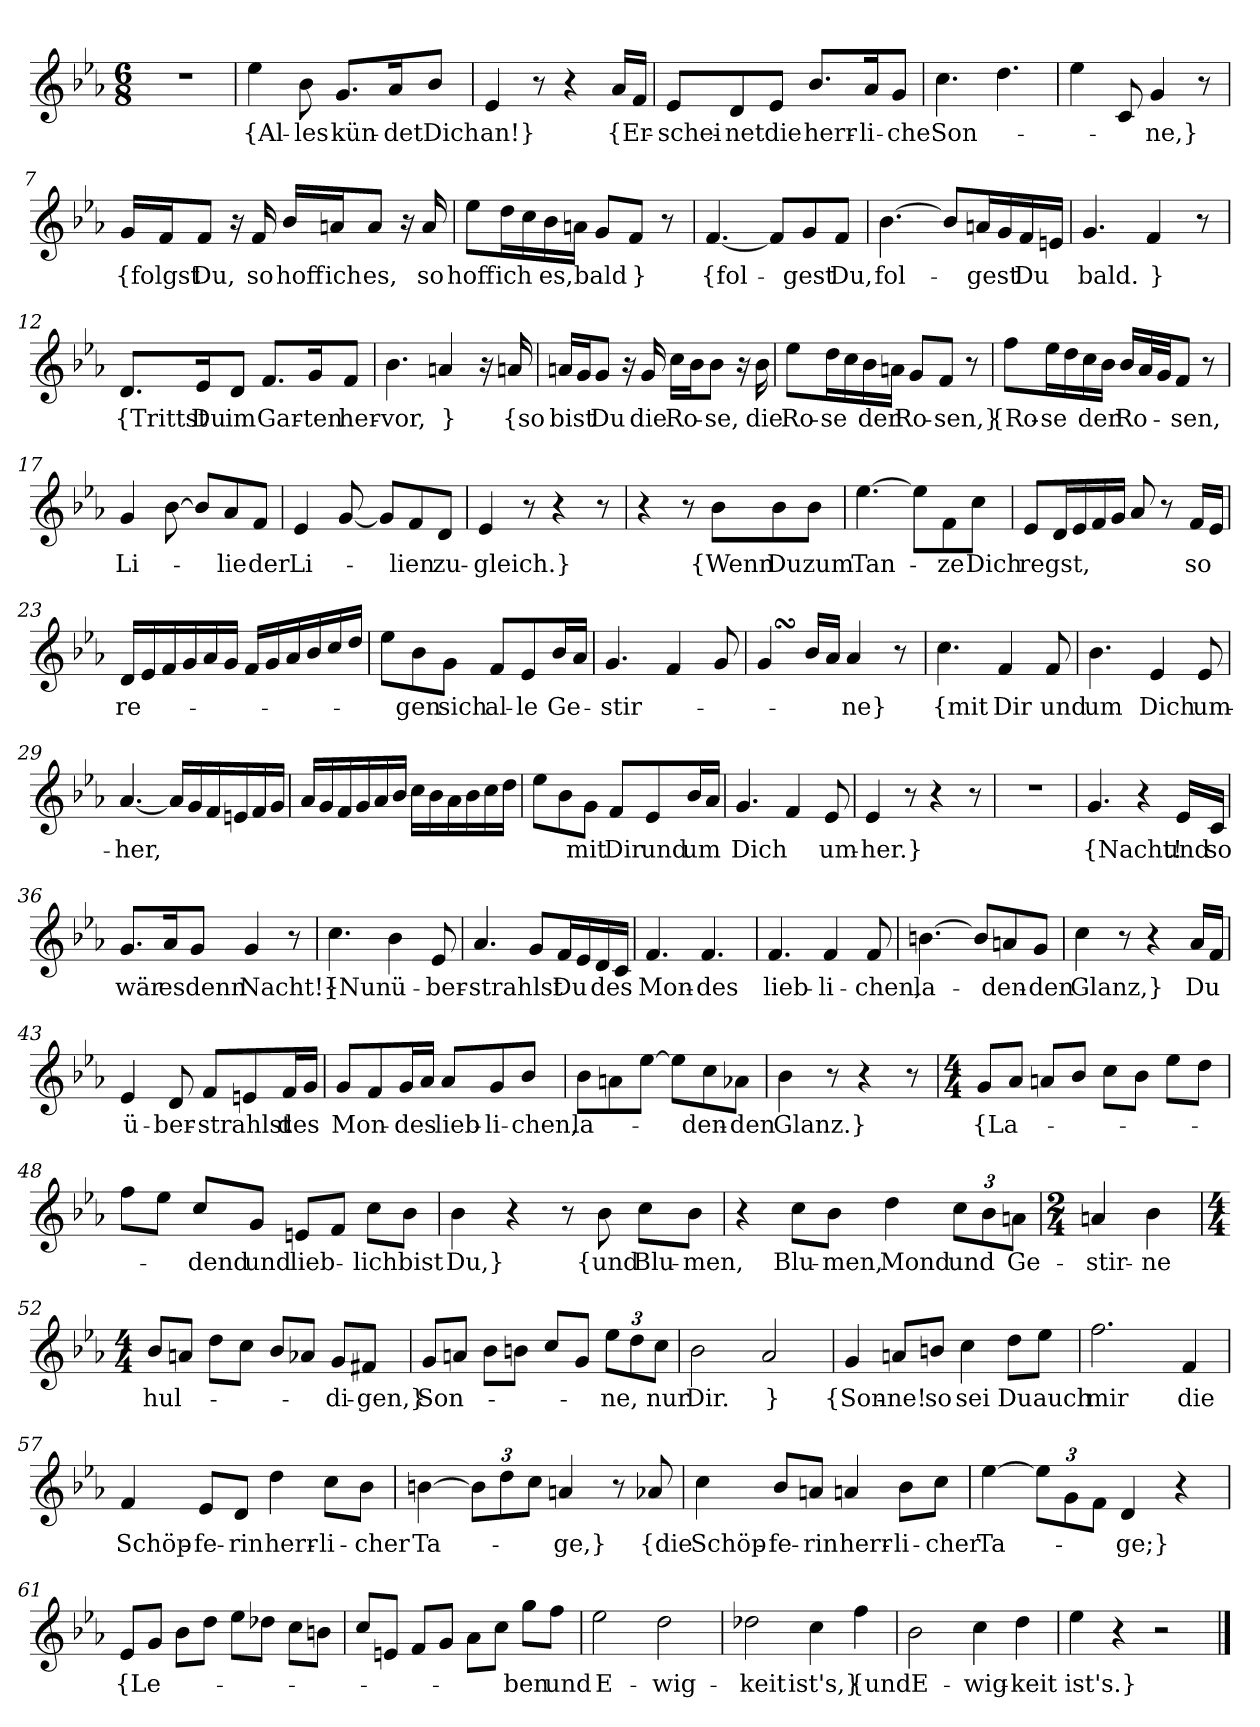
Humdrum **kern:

**kern	**text
*part1	*part1
*staff1	*staff1
*clefG2	*
*k[b-e-a-]	*
*M6/8	*
=1	=1
2.r	.
=2	=2
4ee-	{Al-
8b-	-les
8.g/L	kün-
16a-/K	-det
8b-/J	Dich
=3	=3
4e-	an!}
8r	.
4r	.
16a-/LL	{Er-
16f/JJ	.
=4	=4
8e-/L	-schei-
8d/	-net
8e-/J	die
8.b-/L	herr-
16a-/K	-li-
8g/J	-che
=5	=5
4.cc	Son-
4.dd	.
=6	=6
4ee-	.
8c	.
4g	-ne,}
8r	.
=7	=7
16g/LL	{folgst
16f/J	.
8f/J	Du,
16r	.
16f	so
16b-/LL	hoff
16an/J	ich
8a/J	es,
16r	.
16a	so
=8	=8
8ee-\L	hoff
16dd\L	ich
16cc\	.
16b-\	es,
16an\JJ	.
8g/L	bald
8f/J	}
8r	.
=9	=9
[4.f	{fol-
8f/L]	.
8g/	-gest
8f/J	Du,
=10	=10
[4.b-	fol-
8b-/L]	.
16an/L	-gest
16g/	.
16f/	Du
16en/JJ	.
=11	=11
4.g	bald.
4f	}
8r	.
=12	=12
8.d/L	{Trittst
16e-/K	Du
8d/J	im
8.f/L	Gar-
16g/K	-ten
8f/J	her-
=13	=13
4.b-	-vor,
4an	}
16r	.
16an	{so
=14	=14
16an/LL	bist
16g/J	.
8g/J	Du
16r	.
16g	die
16cc\LL	Ro-
16b-\J	.
8b-\J	-se,
16r	.
16b-	die
=15	=15
8ee-\L	Ro-
16dd\L	-se
16cc\	.
16b-\	der
16an\JJ	.
8g/L	Ro-
8f/J	-sen,}
8r	.
=16	=16
8ff\L	{Ro-
16ee-\L	-se
16dd\	.
16cc\	der
16b-\JJ	.
16b-/LL	Ro-
32a-/L	.
32g/JJ	.
8f/J	-sen,
8r	.
=17	=17
4g	Li-
[8b-	.
8b-/L]	.
8a-/	-lie
8f/J	der
=18	=18
4e-	Li-
[8g	.
8g/L]	.
8f/	-lien
8d/J	zu-
=19	=19
4e-	-gleich.}
8r	.
4r	.
8r	.
=20	=20
4r	.
8r	.
8b-\L	{Wenn
8b-\	Du
8b-\J	zum
=21	=21
[4.ee-	Tan-
8ee-\L]	.
8f\	-ze
8cc\J	Dich
=22	=22
8e-/L	regst,
16d/L	.
16e-/	.
16f/	.
16g/JJ	.
8a-	.
8r	.
16f/LL	so
16e-/JJ	.
=23	=23
16d/LL	re-
16e-/	.
16f/	.
16g/	.
16a-/	.
16g/JJ	.
16f/LL	.
16g/	.
16a-/	.
16b-/	.
16cc/	.
16dd/JJ	.
=24	=24
8ee-\L	.
8b-\	-gen
8g\J	sich
8f/L	al-
8e-/	-le
16b-/L	Ge-
16a-/JJ	.
=25	=25
4.g	stir-
4f	.
8g	.
=26	=26
4gSsS	.
16b-/LL	.
16a-/JJ	.
4a-	-ne}
8r	.
=27	=27
4.cc	{mit
4f	Dir
8f	und
=28	=28
4.b-	um
4e-	Dich
8e-	um-
=29	=29
[4.a-	-her,
16a-/LL]	.
16g/	.
16f/	.
16en/	.
16f/	.
16g/JJ	.
=30	=30
16a-/LL	.
16g/	.
16f/	.
16g/	.
16a-/	.
16b-/JJ	.
16cc\LL	.
16b-\	.
16a-\	.
16b-\	.
16cc\	.
16dd\JJ	.
=31	=31
8ee-\L	.
8b-\	.
8g\J	mit
8f/L	Dir
8e-/	und
16b-/L	um
16a-/JJ	.
=32	=32
4.g	Dich
4f	.
8e-	um-
=33	=33
4e-	-her.}
8r	.
4r	.
8r	.
=34	=34
2.r	.
=35	=35
4.g	{Nacht!
4r	.
16e-/LL	und
16c/JJ	so
=36	=36
8.g/L	wär
16a-/K	es
8g/J	denn
4g	Nacht!}
8r	.
=37	=37
4.cc	{Nun
4b-	ü-
8e-	-ber-
=38	=38
4.a-	-strahlst
8g/L	.
16f/L	Du
16e-/	.
16d/	des
16c/JJ	.
=39	=39
4.f	Mon-
4.f	-des
=40	=40
4.f	lieb-
4f	-li-
8f	-chen,
=41	=41
[4.bn	la-
8bn/L]	.
8an/	-den-
8g/J	-den
=42	=42
4cc	Glanz,}
8r	.
4r	.
16a-/LL	Du
16f/JJ	.
=43	=43
4e-	ü-
8d	-ber-
8f/L	-strahlst
8en/	.
16f/L	des
16g/JJ	.
=44	=44
8g/L	Mon-
8f/	.
16g/L	-des
16a-/JJ	.
8a-/L	lieb-
8g/	-li-
8b-/J	-chen,
=45	=45
8b-\L	la-
8an\	.
[8ee-\J	.
8ee-\L]	.
8cc\	-den-
8a-X\J	-den
=46	=46
4b-	Glanz.}
8r	.
4r	.
8r	.
=47	=47
*M4/4	*
8g/L	{La-
8a-/J	.
8an/L	.
8b-/J	.
8cc\L	.
8b-\J	.
8ee-\L	.
8dd\J	.
=48	=48
8ff\L	.
8ee-\J	.
8cc/L	-dend
8g/J	und
8en/L	lieb-
8f/J	.
8cc\L	-lich
8b-\J	bist
=49	=49
4b-	Du,}
4r	.
8r	.
8b-	{und
8cc\L	Blu-
8b-\J	-men,
=50	=50
4r	.
8cc\L	Blu-
8b-\J	-men,
4dd	Mond
12cc\L	und
12b-\	.
12an\J	Ge-
=51	=51
*M2/4	*
4an	-stir-
4b-	-ne
=52	=52
*M4/4	*
8b-/L	hul-
8an/J	.
8dd\L	.
8cc\J	.
8b-/L	.
8a-X/J	.
8g/L	-di-
8f#X/J	-gen,}
=53	=53
8g/L	Son-
8an/J	.
8b-\L	.
8bn\J	.
8cc/L	.
8g/J	.
12ee-\L	-ne,
12dd\	.
12cc\J	nur
=54	=54
2b-	Dir.
2a-	}
=55	=55
4g	{Son-
8an/L	-ne!
8bn/J	so
4cc	sei
8dd\L	Du
8ee-\J	auch
=56	=56
2.ff	mir
4f	die
=57	=57
4f	Schöp-
8e-/L	-fe-
8d/J	-rin
4dd	herr-
8cc\L	-li-
8b-\J	-cher
=58	=58
[4bn	Ta-
12bn\L]	.
12dd\	.
12cc\J	.
4an	-ge,}
8r	.
8a-X	{die
=59	=59
4cc	Schöp-
8b-/L	-fe-
8an/J	-rin
4an	herr-
8b-\L	-li-
8cc\J	-cher
=60	=60
[4ee-	Ta-
12ee-\L]	.
12g\	.
12f\J	.
4d	-ge;}
4r	.
=61	=61
8e-/L	{Le-
8g/J	.
8b-\L	.
8dd\J	.
8ee-\L	.
8dd-X\J	.
8cc\L	.
8bn\J	.
=62	=62
8cc/L	.
8en/J	.
8f/L	.
8g/J	.
8a-\L	.
8cc\J	.
8gg\L	-ben
8ff\J	und
=63	=63
2ee-	E-
2dd	-wig-
=64	=64
2dd-X	-keit
4cc	ist's,}
4ff	{und
=65	=65
2b-	E-
4cc	-wig-
4dd	-keit
=66	=66
4ee-	ist's.}
4r	.
2r	.
==	==
*-	*-
